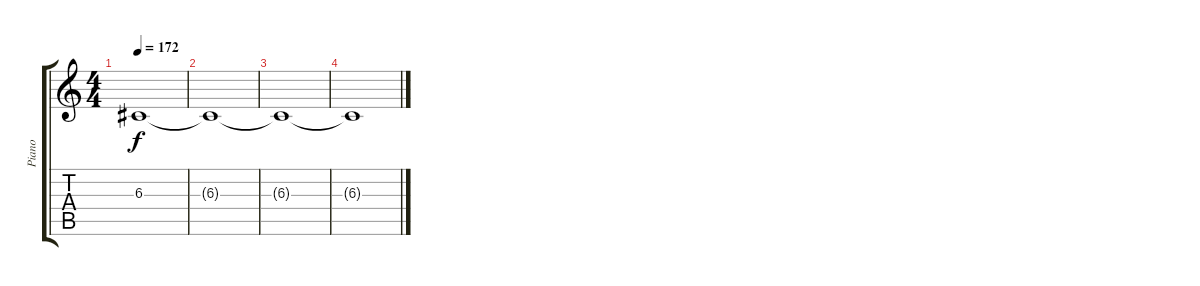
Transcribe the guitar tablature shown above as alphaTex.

\track ("Piano" "Piano") {instrument pad3polysynth}
\staff {score tabs}
\tuning (E4 B3 G3 D3 A2 E2) {hide}
\ts (4 4)
\tempo 172
\clef g2
\ks c
6.3.1{dy f} |
6.3{t}.1 |
6.3{t}.1 |
6.3{t}.1
